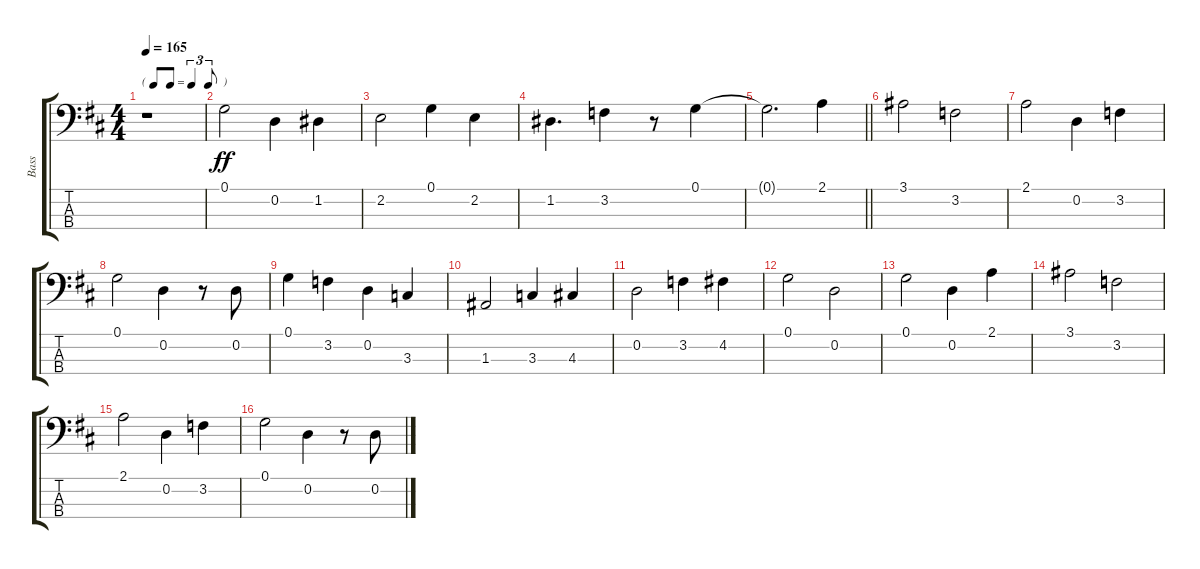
\track ("Bass" "Bass") {instrument electricbasspick}
\staff {score tabs}
\tuning (G2 D2 A1 E1) {hide}
\ts (4 4)
\tf triplet8th
\tempo 165
\clef f4
\ks d
r.1{dy ff} |
0.1.2 0.2.4 1.2.4 |
2.2.2 0.1.4 2.2.4 |
1.2.4{d} 3.2.4 r.8 0.1.4 |
\barLineRight lightlight
0.1{t}.2{d} 2.1.4 |
3.1.2 3.2.2 |
2.1.2 0.2.4 3.2.4 |
0.1.2 0.2.4 r.8 0.2.8 |
0.1.4 3.2.4 0.2.4 3.3.4 |
1.3.2 3.3.4 4.3.4 |
0.2.2 3.2.4 4.2.4 |
0.1.2 0.2.2 |
0.1.2 0.2.4 2.1.4 |
3.1.2 3.2.2 |
2.1.2 0.2.4 3.2.4 |
0.1.2 0.2.4 r.8 0.2.8
